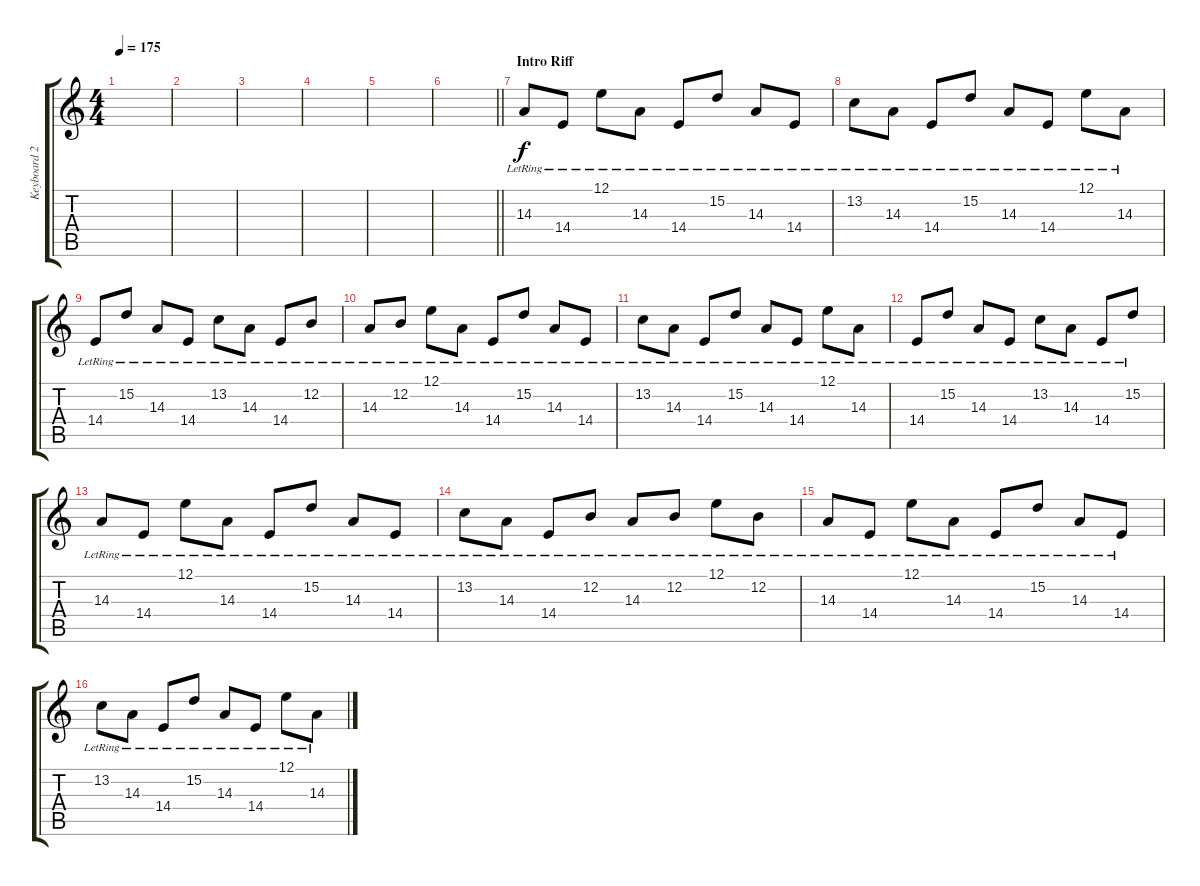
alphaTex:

\track ("Keyboard 2" "Keyboard 2") {instrument fx7echoes}
\staff {score tabs}
\tuning (E4 B3 G3 D3 A2 E2) {hide}
\ts (4 4)
\tempo 175
\clef g2
\ks c
|
|
|
|
|
\barLineRight lightlight
|
\section ("" "Intro Riff")
14.3{lr}.8 14.4{lr}.8 12.1{lr}.8 14.3{lr}.8 14.4{lr}.8 15.2{lr}.8 14.3{lr}.8 14.4{lr}.8 |
13.2{lr}.8 14.3{lr}.8 14.4{lr}.8 15.2{lr}.8 14.3{lr}.8 14.4{lr}.8 12.1{lr}.8 14.3{lr}.8 |
14.4{lr}.8 15.2{lr}.8 14.3{lr}.8 14.4{lr}.8 13.2{lr}.8 14.3{lr}.8 14.4{lr}.8 12.2{lr}.8 |
14.3{lr}.8 12.2{lr}.8 12.1{lr}.8 14.3{lr}.8 14.4{lr}.8 15.2{lr}.8 14.3{lr}.8 14.4{lr}.8 |
13.2{lr}.8 14.3{lr}.8 14.4{lr}.8 15.2{lr}.8 14.3{lr}.8 14.4{lr}.8 12.1{lr}.8 14.3{lr}.8 |
14.4{lr}.8 15.2{lr}.8 14.3{lr}.8 14.4{lr}.8 13.2{lr}.8 14.3{lr}.8 14.4{lr}.8 15.2{lr}.8 |
14.3{lr}.8 14.4{lr}.8 12.1{lr}.8 14.3{lr}.8 14.4{lr}.8 15.2{lr}.8 14.3{lr}.8 14.4{lr}.8 |
13.2{lr}.8 14.3{lr}.8 14.4{lr}.8 12.2{lr}.8 14.3{lr}.8 12.2{lr}.8 12.1{lr}.8 12.2{lr}.8 |
14.3{lr}.8 14.4{lr}.8 12.1{lr}.8 14.3{lr}.8 14.4{lr}.8 15.2{lr}.8 14.3{lr}.8 14.4{lr}.8 |
13.2{lr}.8 14.3{lr}.8 14.4{lr}.8 15.2{lr}.8 14.3{lr}.8 14.4{lr}.8 12.1{lr}.8 14.3{lr}.8
